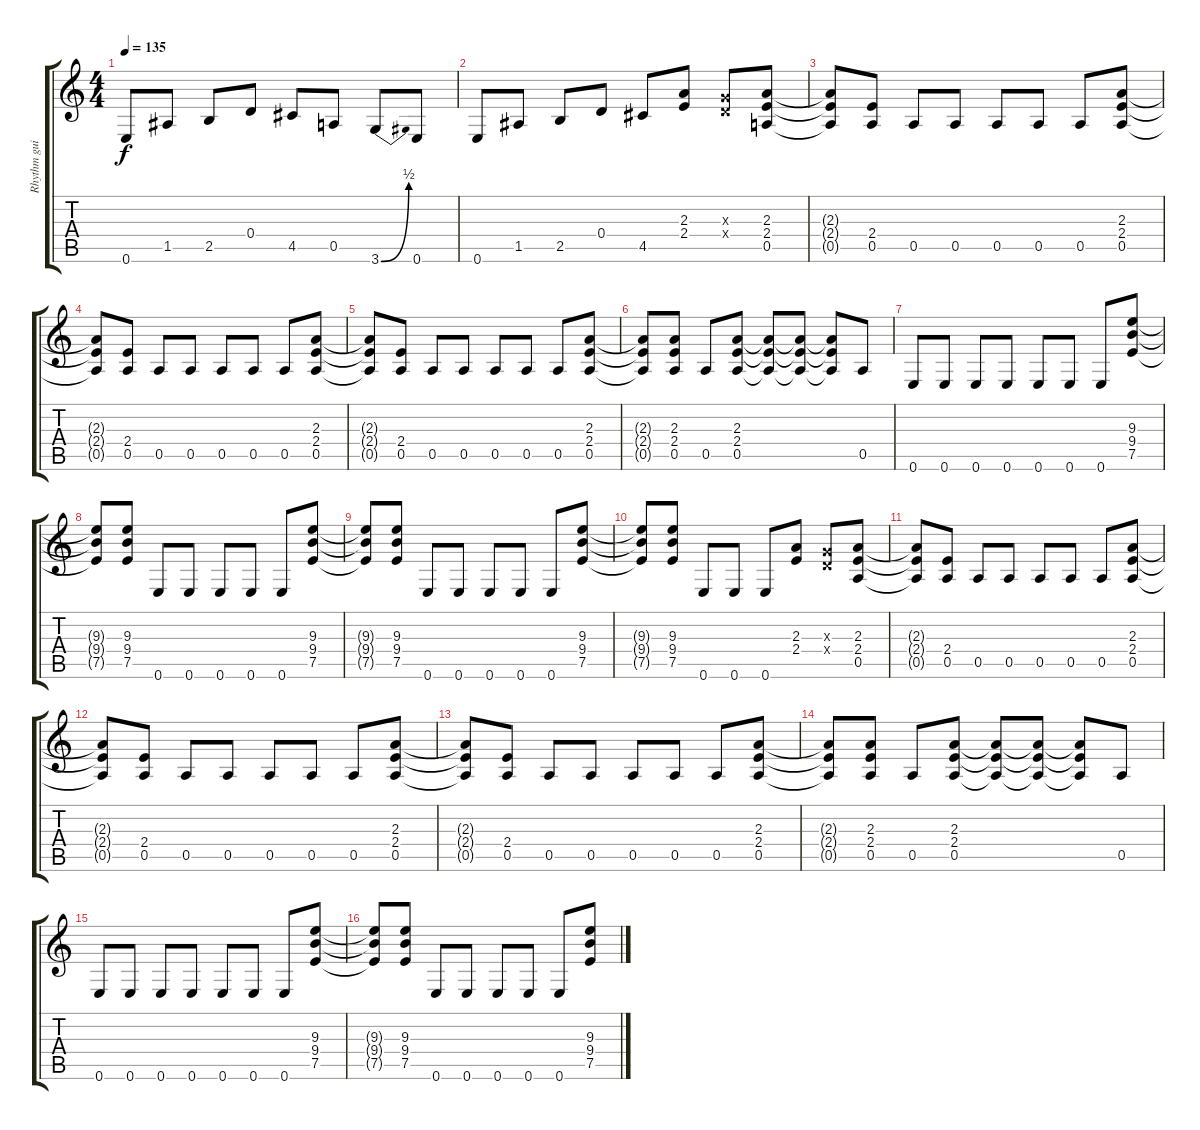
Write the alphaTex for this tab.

\track ("Rhythm guitar 2" "Rhythm gui") {instrument distortionguitar}
\staff {score tabs}
\tuning (E4 B3 G3 D3 A2 E2) {hide}
\ts (4 4)
\tempo 135
\clef g2
\ks c
0.6.8{dy f} 1.5.8 2.5.8 0.4.8 4.5.8 0.5.8 3.6{be (bend 0 0 60 2)}.8 0.6.8 |
0.6.8 1.5.8 2.5.8 0.4.8 4.5.8 (2.3 2.4).8 (0.3{x} 0.4{x}).8 (2.3 2.4 0.5).8 |
(2.3{t} 2.4{t} 0.5{t}).8 (2.4 0.5).8 0.5.8 0.5.8 0.5.8 0.5.8 0.5.8 (2.3 2.4 0.5).8 |
(2.3{t} 2.4{t} 0.5{t}).8 (2.4 0.5).8 0.5.8 0.5.8 0.5.8 0.5.8 0.5.8 (2.3 2.4 0.5).8 |
(2.3{t} 2.4{t} 0.5{t}).8 (2.4 0.5).8 0.5.8 0.5.8 0.5.8 0.5.8 0.5.8 (2.3 2.4 0.5).8 |
(2.3{t} 2.4{t} 0.5{t}).8 (2.3 2.4 0.5).8 0.5.8 (2.3 2.4 0.5).8 (2.3{t} 2.4{t} 0.5{t}).8 (2.3{t} 2.4{t} 0.5{t}).8 (2.3{t} 2.4{t} 0.5{t}).8 0.5.8 |
0.6.8 0.6.8 0.6.8 0.6.8 0.6.8 0.6.8 0.6.8 (9.3 9.4 7.5).8 |
(9.3{t} 9.4{t} 7.5{t}).8 (9.3 9.4 7.5).8 0.6.8 0.6.8 0.6.8 0.6.8 0.6.8 (9.3 9.4 7.5).8 |
(9.3{t} 9.4{t} 7.5{t}).8 (9.3 9.4 7.5).8 0.6.8 0.6.8 0.6.8 0.6.8 0.6.8 (9.3 9.4 7.5).8 |
(9.3{t} 9.4{t} 7.5{t}).8 (9.3 9.4 7.5).8 0.6.8 0.6.8 0.6.8 (2.3 2.4).8 (0.3{x} 0.4{x}).8 (2.3 2.4 0.5).8 |
(2.3{t} 2.4{t} 0.5{t}).8 (2.4 0.5).8 0.5.8 0.5.8 0.5.8 0.5.8 0.5.8 (2.3 2.4 0.5).8 |
(2.3{t} 2.4{t} 0.5{t}).8 (2.4 0.5).8 0.5.8 0.5.8 0.5.8 0.5.8 0.5.8 (2.3 2.4 0.5).8 |
(2.3{t} 2.4{t} 0.5{t}).8 (2.4 0.5).8 0.5.8 0.5.8 0.5.8 0.5.8 0.5.8 (2.3 2.4 0.5).8 |
(2.3{t} 2.4{t} 0.5{t}).8 (2.3 2.4 0.5).8 0.5.8 (2.3 2.4 0.5).8 (2.3{t} 2.4{t} 0.5{t}).8 (2.3{t} 2.4{t} 0.5{t}).8 (2.3{t} 2.4{t} 0.5{t}).8 0.5.8 |
0.6.8 0.6.8 0.6.8 0.6.8 0.6.8 0.6.8 0.6.8 (9.3 9.4 7.5).8 |
(9.3{t} 9.4{t} 7.5{t}).8 (9.3 9.4 7.5).8 0.6.8 0.6.8 0.6.8 0.6.8 0.6.8 (9.3 9.4 7.5).8
